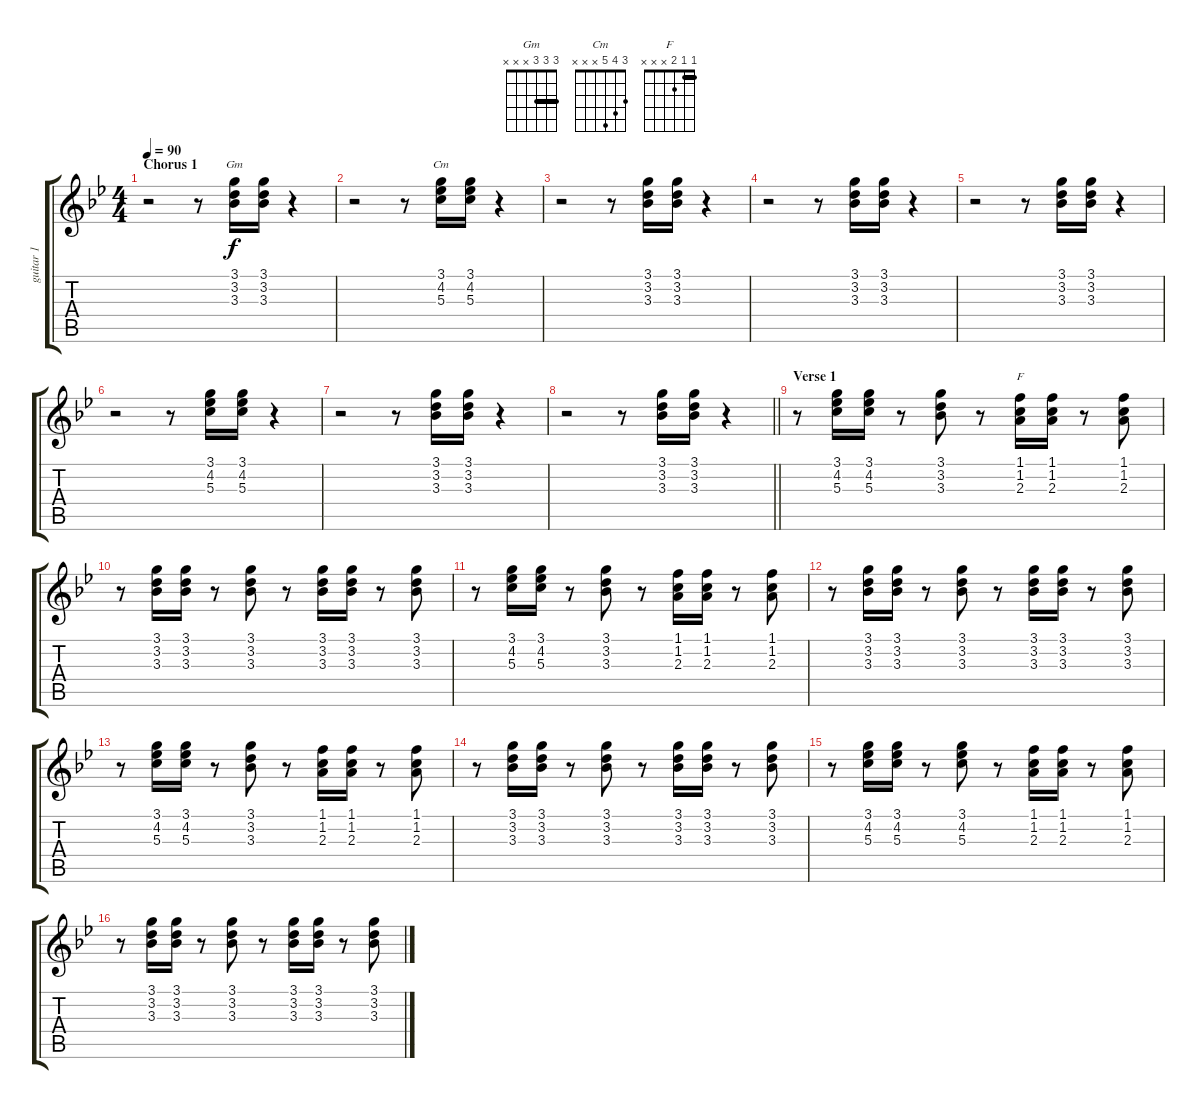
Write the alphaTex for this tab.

\track ("guitar 1" "guitar 1") {instrument electricguitarclean}
\staff {score tabs}
\tuning (E4 B3 G3 D3 A2 E2) {hide}
\chord ("Gm" 3 3 3 x x x) {barre 3}
\chord ("Cm" 3 4 5 x x x)
\chord ("F" 1 1 2 x x x) {barre 1}
\ts (4 4)
\section ("" "Chorus 1")
\tempo 90
\clef g2
\ks bb
r.2{dy f instrument electricguitarclean} r.8 (3.1 3.2 3.3).16{ch "Gm"} (3.1 3.2 3.3).16 r.4 |
r.2 r.8 (3.1 4.2 5.3).16{ch "Cm"} (3.1 4.2 5.3).16 r.4 |
r.2 r.8 (3.1 3.2 3.3).16 (3.1 3.2 3.3).16 r.4 |
r.2 r.8 (3.1 3.2 3.3).16 (3.1 3.2 3.3).16 r.4 |
r.2 r.8 (3.1 3.2 3.3).16 (3.1 3.2 3.3).16 r.4 |
r.2 r.8 (3.1 4.2 5.3).16 (3.1 4.2 5.3).16 r.4 |
r.2 r.8 (3.1 3.2 3.3).16 (3.1 3.2 3.3).16 r.4 |
\barLineRight lightlight
r.2 r.8 (3.1 3.2 3.3).16 (3.1 3.2 3.3).16 r.4 |
\section ("" "Verse 1")
r.8 (3.1 4.2 5.3).16 (3.1 4.2 5.3).16 r.8 (3.1 3.2 3.3).8 r.8 (1.1 1.2 2.3).16{ch "F"} (1.1 1.2 2.3).16 r.8 (1.1 1.2 2.3).8 |
r.8 (3.1 3.2 3.3).16 (3.1 3.2 3.3).16 r.8 (3.1 3.2 3.3).8 r.8 (3.1 3.2 3.3).16 (3.1 3.2 3.3).16 r.8 (3.1 3.2 3.3).8 |
r.8 (3.1 4.2 5.3).16 (3.1 4.2 5.3).16 r.8 (3.1 3.2 3.3).8 r.8 (1.1 1.2 2.3).16 (1.1 1.2 2.3).16 r.8 (1.1 1.2 2.3).8 |
r.8 (3.1 3.2 3.3).16 (3.1 3.2 3.3).16 r.8 (3.1 3.2 3.3).8 r.8 (3.1 3.2 3.3).16 (3.1 3.2 3.3).16 r.8 (3.1 3.2 3.3).8 |
r.8 (3.1 4.2 5.3).16 (3.1 4.2 5.3).16 r.8 (3.1 3.2 3.3).8 r.8 (1.1 1.2 2.3).16 (1.1 1.2 2.3).16 r.8 (1.1 1.2 2.3).8 |
r.8 (3.1 3.2 3.3).16 (3.1 3.2 3.3).16 r.8 (3.1 3.2 3.3).8 r.8 (3.1 3.2 3.3).16 (3.1 3.2 3.3).16 r.8 (3.1 3.2 3.3).8 |
r.8 (3.1 4.2 5.3).16 (3.1 4.2 5.3).16 r.8 (3.1 4.2 5.3).8 r.8 (1.1 1.2 2.3).16 (1.1 1.2 2.3).16 r.8 (1.1 1.2 2.3).8 |
r.8 (3.1 3.2 3.3).16 (3.1 3.2 3.3).16 r.8 (3.1 3.2 3.3).8 r.8 (3.1 3.2 3.3).16 (3.1 3.2 3.3).16 r.8 (3.1 3.2 3.3).8
